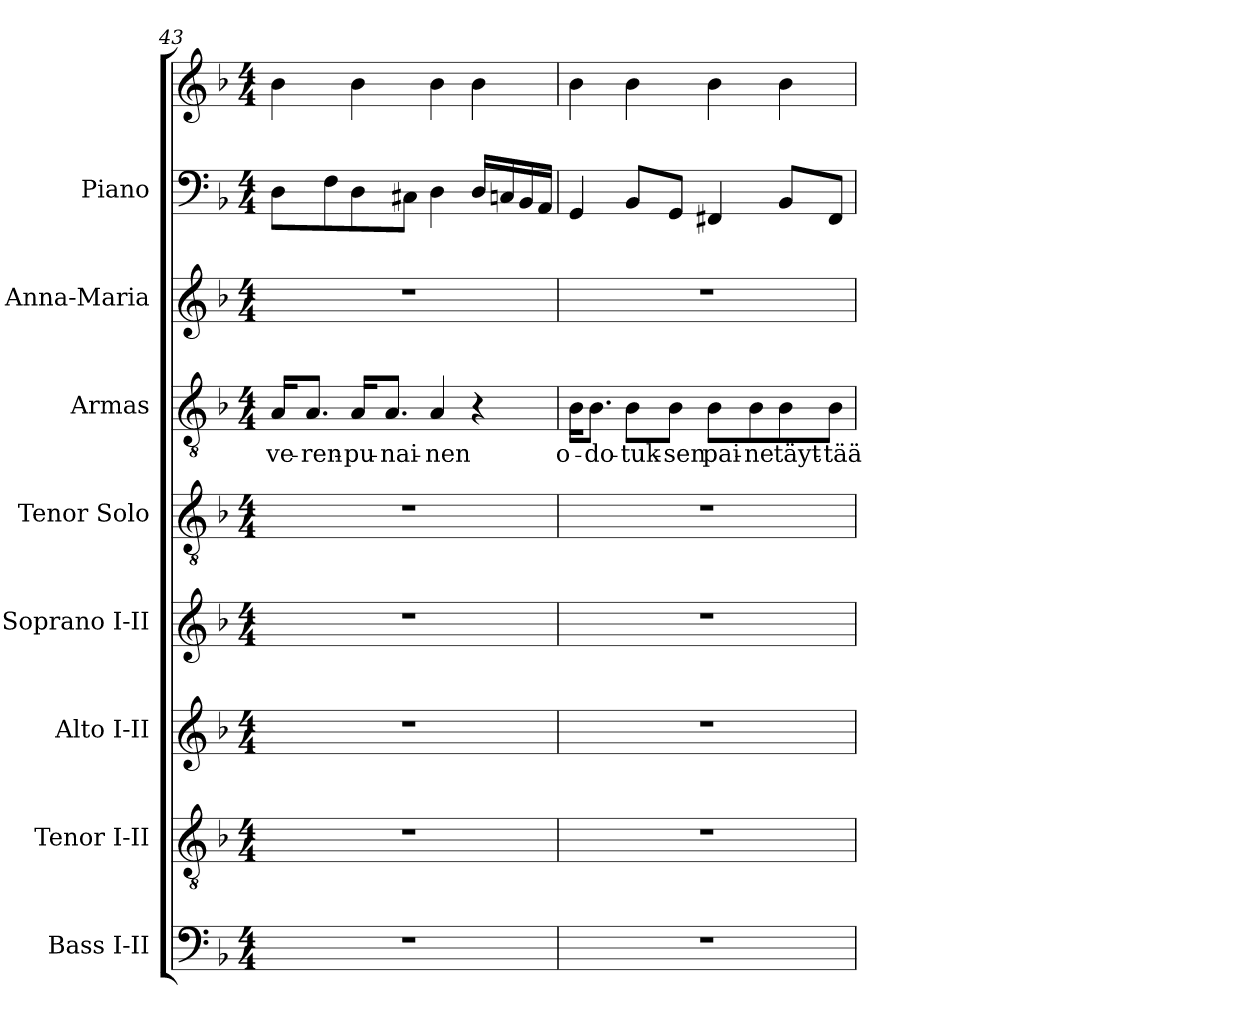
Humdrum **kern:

**kern	**kern	**kern	**kern	**kern	**kern	**text	**kern	**kern	**kern
*part8	*part7	*part6	*part5	*part4	*part3	*part3	*part2	*part1	*part1
*staff9	*staff8	*staff7	*staff6	*staff5	*staff4	*staff4	*staff3	*staff2	*staff1
*I"Bass I-II	*I"Tenor I-II	*I"Alto I-II	*I"Soprano I-II	*I"Tenor Solo	*I"Armas	*	*I"Anna-Maria	*I"Piano	*
*I'B.	*I'T.	*I'A.	*I'S.	*I'T. Solo	*I'Armas	*	*I'A-M	*I'Pno.	*
*clefF4	*clefGv2	*clefG2	*clefG2	*clefGv2	*clefGv2	*	*clefG2	*clefF4	*clefG2
*	*ITrd7c12	*	*	*ITrd7c12	*ITrd7c12	*	*	*	*
*k[b-]	*k[b-]	*k[b-]	*k[b-]	*k[b-]	*k[b-]	*	*k[b-]	*k[b-]	*k[b-]
*F:	*F:	*F:	*F:	*F:	*F:	*	*F:	*F:	*F:
*M4/4	*M4/4	*M4/4	*M4/4	*M4/4	*M4/4	*	*M4/4	*M4/4	*M4/4
=43	=43	=43	=43	=43	=43	=43	=43	=43	=43
!	!	!	!	!	!	!LO:LY:b:color=#000000	!	!	!
1r	1r	1r	1r	1r	16AAi/KL	ve-	1r	8Di\L	4b-i
!	!	!	!	!	!	!LO:LY:b:color=#000000	!	!	!
.	.	.	.	.	8.AAi/J	-ren-	.	.	.
.	.	.	.	.	.	.	.	8Fi\	.
!	!	!	!	!	!	!LO:LY:b:color=#000000	!	!	!
.	.	.	.	.	16AAi/KL	-pu-	.	8Di\	4b-i
!	!	!	!	!	!	!LO:LY:b:color=#000000	!	!	!
.	.	.	.	.	8.AAi/J	-nai-	.	.	.
.	.	.	.	.	.	.	.	8C#Xi\J	.
!	!	!	!	!	!	!LO:LY:b:color=#000000	!	!	!
.	.	.	.	.	4AAi/	-nen	.	4Di\	4b-i
.	.	.	.	.	4r	.	.	16Di/LL	4b-i
.	.	.	.	.	.	.	.	16Cni/	.
.	.	.	.	.	.	.	.	16BB-i/	.
.	.	.	.	.	.	.	.	16AAi/JJ	.
=44	=44	=44	=44	=44	=44	=44	=44	=44	=44
!	!	!	!	!	!	!LO:LY:b:color=#000000	!	!	!
1r	1r	1r	1r	1r	16BB-i\KL	o-	1r	4GGi/	4b-i
!	!	!	!	!	!	!LO:LY:b:color=#000000	!	!	!
.	.	.	.	.	8.BB-i\J	-do-	.	.	.
!	!	!	!	!	!	!LO:LY:b:color=#000000	!	!	!
.	.	.	.	.	8BB-i\L	-tuk-	.	8BB-i/L	4b-i
!	!	!	!	!	!	!LO:LY:b:color=#000000	!	!	!
.	.	.	.	.	8BB-i\J	-sen	.	8GGi/J	.
!	!	!	!	!	!	!LO:LY:b:color=#000000	!	!	!
.	.	.	.	.	8BB-i\L	pai-	.	4FF#Xi/	4b-i
!	!	!	!	!	!	!LO:LY:b:color=#000000	!	!	!
.	.	.	.	.	8BB-i\	-ne	.	.	.
!	!	!	!	!	!	!LO:LY:b:color=#000000	!	!	!
.	.	.	.	.	8BB-i\	täyt-	.	8BB-i/L	4b-i
!	!	!	!	!	!	!LO:LY:b:color=#000000	!	!	!
.	.	.	.	.	8BB-i\J	-tää	.	8FF#i/J	.
=	=	=	=	=	=	=	=	=	=
*-	*-	*-	*-	*-	*-	*-	*-	*-	*-
